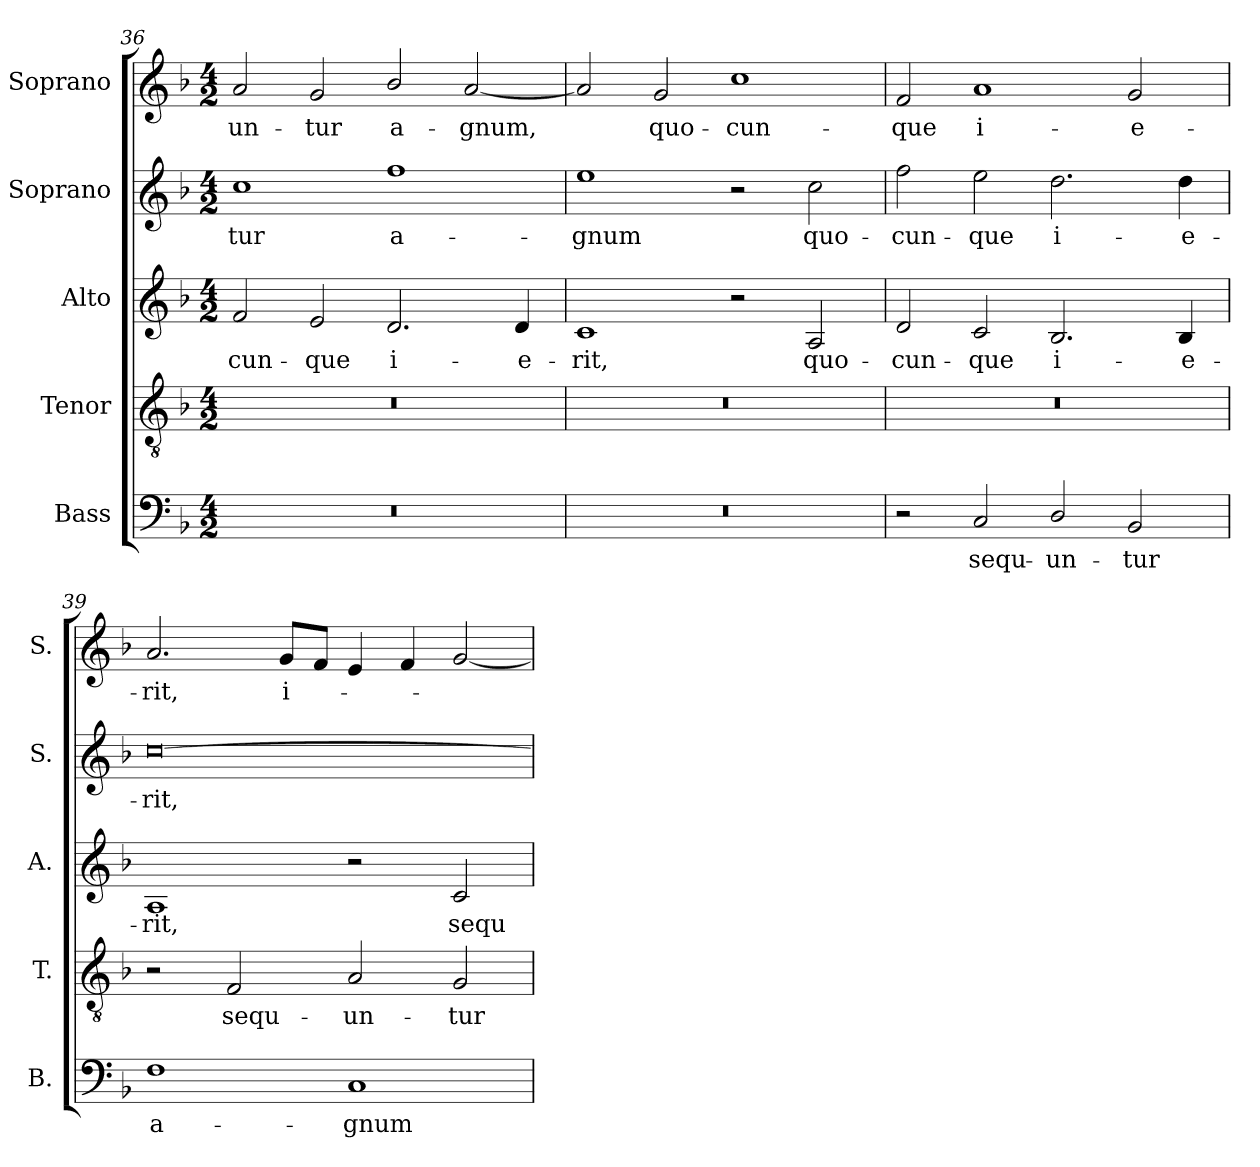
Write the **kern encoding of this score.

**kern	**text	**kern	**text	**kern	**text	**kern	**text	**kern	**text
*part5	*part5	*part4	*part4	*part3	*part3	*part2	*part2	*part1	*part1
*staff5	*staff5	*staff4	*staff4	*staff3	*staff3	*staff2	*staff2	*staff1	*staff1
*I"Bass	*	*I"Tenor	*	*I"Alto	*	*I"Soprano	*	*I"Soprano	*
*I'B.	*	*I'T.	*	*I'A.	*	*I'S.	*	*I'S.	*
!!LO:LB:g=z
*clefF4	*	*clefGv2	*	*clefG2	*	*clefG2	*	*clefG2	*
*	*	*ITrd7c12	*	*	*	*	*	*	*
*k[b-]	*	*k[b-]	*	*k[b-]	*	*k[b-]	*	*k[b-]	*
*F:	*	*F:	*	*F:	*	*F:	*	*F:	*
*M4/2	*	*M4/2	*	*M4/2	*	*M4/2	*	*M4/2	*
=36	=36	=36	=36	=36	=36	=36	=36	=36	=36
!LO:N:vis=1	!	!LO:N:vis=1	!	!	!	!	!	!	!
!	!	!	!	!	!LO:LY:b:color=#000000	!	!	!	!
!	!	!	!	!	!	!	!LO:LY:b:color=#000000	!	!
!	!	!	!	!	!	!	!	!	!LO:LY:b:color=#000000
0r	.	0r	.	2fi/	-cun-	1cci	-tur	2ai/	-un-
!	!	!	!	!	!LO:LY:b:color=#000000	!	!	!	!
!	!	!	!	!	!	!	!	!	!LO:LY:b:color=#000000
.	.	.	.	2ei/	-que	.	.	2gi/	-tur
!	!	!	!	!	!LO:LY:b:color=#000000	!	!	!	!
!	!	!	!	!	!	!	!LO:LY:b:color=#000000	!	!
!	!	!	!	!	!	!	!	!	!LO:LY:b:color=#000000
.	.	.	.	2.di/	i-	1ffi	a-	2b-i/	a-
!	!	!	!	!	!	!	!	!	!LO:LY:b:color=#000000
.	.	.	.	.	.	.	.	[2ai/	-gnum,
!	!	!	!	!	!LO:LY:b:color=#000000	!	!	!	!
.	.	.	.	4di/	-e-	.	.	.	.
=37	=37	=37	=37	=37	=37	=37	=37	=37	=37
!LO:N:vis=1	!	!LO:N:vis=1	!	!	!	!	!	!	!
!	!	!	!	!	!LO:LY:b:color=#000000	!	!	!	!
!	!	!	!	!	!	!	!LO:LY:b:color=#000000	!	!
0r	.	0r	.	1ci	-rit,	1eei	-gnum	2ai/]	.
!	!	!	!	!	!	!	!	!	!LO:LY:b:color=#000000
.	.	.	.	.	.	.	.	2gi/	quo-
!	!	!	!	!	!	!	!	!	!LO:LY:b:color=#000000
.	.	.	.	2r	.	2r	.	1cci	-cun-
!	!	!	!	!	!LO:LY:b:color=#000000	!	!	!	!
!	!	!	!	!	!	!	!LO:LY:b:color=#000000	!	!
.	.	.	.	2Ai/	quo-	2cci\	quo-	.	.
=38	=38	=38	=38	=38	=38	=38	=38	=38	=38
!	!	!LO:N:vis=1	!	!	!	!	!	!	!
!	!	!	!	!	!LO:LY:b:color=#000000	!	!	!	!
!	!	!	!	!	!	!	!LO:LY:b:color=#000000	!	!
!	!	!	!	!	!	!	!	!	!LO:LY:b:color=#000000
2r	.	0r	.	2di/	-cun-	2ffi\	-cun-	2fi/	-que
!	!LO:LY:b:color=#000000	!	!	!	!	!	!	!	!
!	!	!	!	!	!LO:LY:b:color=#000000	!	!	!	!
!	!	!	!	!	!	!	!LO:LY:b:color=#000000	!	!
!	!	!	!	!	!	!	!	!	!LO:LY:b:color=#000000
2Ci/	sequ-	.	.	2ci/	-que	2eei\	-que	1ai	i-
!	!LO:LY:b:color=#000000	!	!	!	!	!	!	!	!
!	!	!	!	!	!LO:LY:b:color=#000000	!	!	!	!
!	!	!	!	!	!	!	!LO:LY:b:color=#000000	!	!
2Di/	-un-	.	.	2.B-i/	i-	2.ddi\	i-	.	.
!	!LO:LY:b:color=#000000	!	!	!	!	!	!	!	!
!	!	!	!	!	!	!	!	!	!LO:LY:b:color=#000000
2BB-i/	-tur	.	.	.	.	.	.	2gi/	-e-
!	!	!	!	!	!LO:LY:b:color=#000000	!	!	!	!
!	!	!	!	!	!	!	!LO:LY:b:color=#000000	!	!
.	.	.	.	4B-i/	-e-	4ddi\	-e-	.	.
=39	=39	=39	=39	=39	=39	=39	=39	=39	=39
!	!LO:LY:b:color=#000000	!	!	!	!	!	!	!	!
!	!	!	!	!	!LO:LY:b:color=#000000	!	!	!	!
!	!	!	!	!	!	!	!LO:LY:b:color=#000000	!	!
!	!	!	!	!	!	!	!	!	!LO:LY:b:color=#000000
1Fi	a-	2r	.	1Ai	-rit,	[0cci	-rit,	2.ai/	-rit,
!	!	!	!LO:LY:b:color=#000000	!	!	!	!	!	!
.	.	2FFi/	sequ-	.	.	.	.	.	.
!	!	!	!	!	!	!	!	!	!LO:LY:b:color=#000000
.	.	.	.	.	.	.	.	8gi/L	i-
.	.	.	.	.	.	.	.	8fi/J	.
!	!LO:LY:b:color=#000000	!	!	!	!	!	!	!	!
!	!	!	!LO:LY:b:color=#000000	!	!	!	!	!	!
1Ci	-gnum	2AAi/	-un-	2r	.	.	.	4ei/	.
.	.	.	.	.	.	.	.	4fi/	.
!	!	!	!LO:LY:b:color=#000000	!	!	!	!	!	!
!	!	!	!	!	!LO:LY:b:color=#000000	!	!	!	!
.	.	2GGi/	-tur	2ci/	sequ-	.	.	[2gi/	.
=	=	=	=	=	=	=	=	=	=
*-	*-	*-	*-	*-	*-	*-	*-	*-	*-
